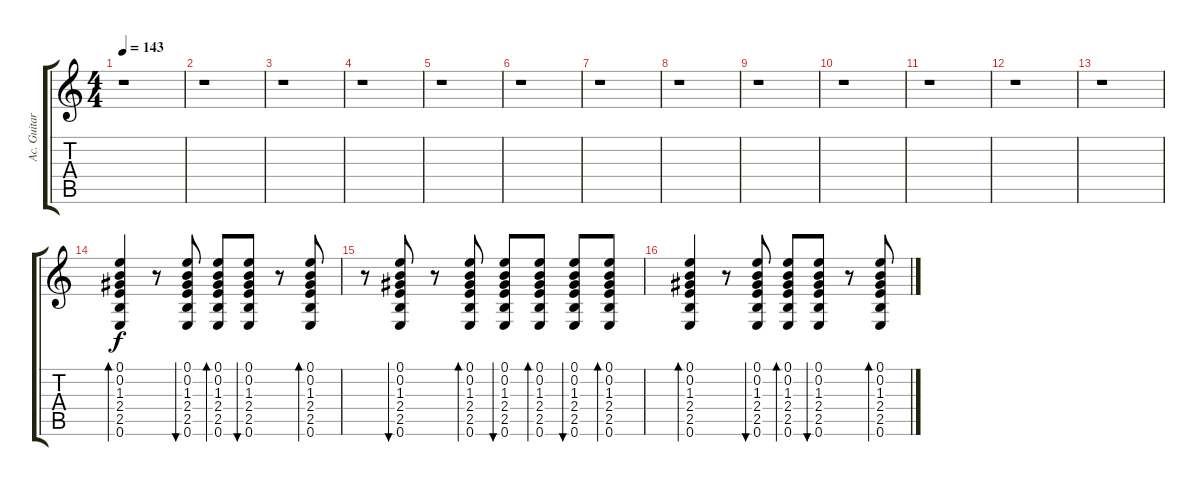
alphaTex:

\track ("Ac. Guitar" "Ac. Guitar") {instrument acousticguitarsteel}
\staff {score tabs}
\tuning (E4 B3 G3 D3 A2 E2) {hide}
\ts (4 4)
\tempo 143
\clef g2
\ks c
r.1{dy f} |
r.1 |
r.1 |
r.1 |
r.1 |
r.1 |
r.1 |
r.1 |
r.1 |
r.1 |
r.1 |
r.1 |
r.1 |
(0.1 0.2 1.3 2.4 2.5 0.6).4{bd 60 volume 10 balance 8 instrument acousticguitarsteel} r.8 (0.1 0.2 1.3 2.4 2.5 0.6).8{bu 60} (0.1 0.2 1.3 2.4 2.5 0.6).8{bd 60} (0.1 0.2 1.3 2.4 2.5 0.6).8{bu 60} r.8 (0.1 0.2 1.3 2.4 2.5 0.6).8{bd 60} |
r.8 (0.1 0.2 1.3 2.4 2.5 0.6).8{bu 60} r.8 (0.1 0.2 1.3 2.4 2.5 0.6).8{bd 60} (0.1 0.2 1.3 2.4 2.5 0.6).8{bu 60} (0.1 0.2 1.3 2.4 2.5 0.6).8{bd 60} (0.1 0.2 1.3 2.4 2.5 0.6).8{bu 60} (0.1 0.2 1.3 2.4 2.5 0.6).8{bd 60} |
(0.1 0.2 1.3 2.4 2.5 0.6).4{bd 60} r.8 (0.1 0.2 1.3 2.4 2.5 0.6).8{bu 60} (0.1 0.2 1.3 2.4 2.5 0.6).8{bd 60} (0.1 0.2 1.3 2.4 2.5 0.6).8{bu 60} r.8 (0.1 0.2 1.3 2.4 2.5 0.6).8{bd 60}
